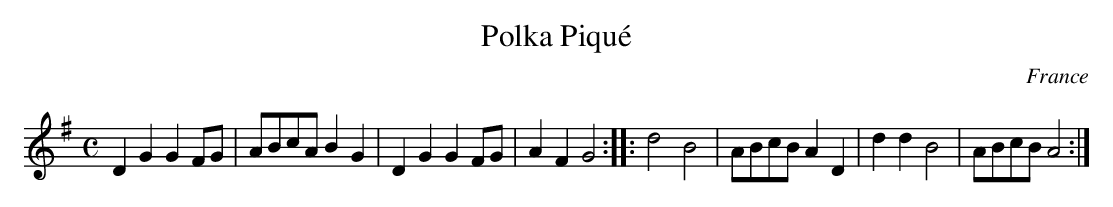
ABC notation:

X:1
T:Polka Piqué
M:C
O:France
K:G
D2G2G2FG|ABcAB2G2|D2G2G2FG|A2F2G4::\
d4B4|ABcBA2D2|d2d2B4|ABcBA4:|
